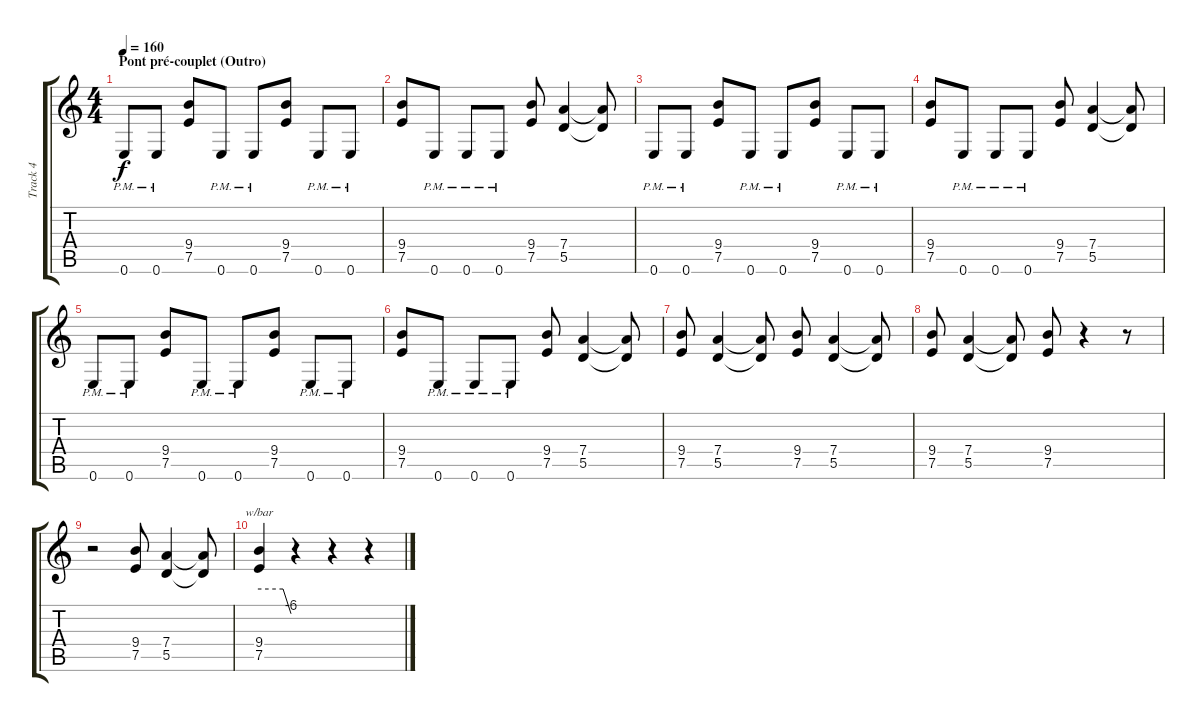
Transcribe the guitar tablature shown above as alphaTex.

\track ("Track 4" "Track 4") {instrument distortionguitar}
\staff {score tabs}
\tuning (E4 B3 G3 D3 A2 E2) {hide}
\ts (4 4)
\section ("" "Pont pré-couplet (Outro)")
\tempo 160
\clef g2
\ks c
0.6{pm}.8{dy f} 0.6{pm}.8 (9.4 7.5).8 0.6{pm}.8 0.6{pm}.8 (9.4 7.5).8 0.6{pm}.8 0.6{pm}.8 |
(9.4 7.5).8 0.6{pm}.8 0.6{pm}.8 0.6{pm}.8 (9.4 7.5).8 (7.4 5.5).4 (7.4{t} 5.5{t}).8 |
0.6{pm}.8 0.6{pm}.8 (9.4 7.5).8 0.6{pm}.8 0.6{pm}.8 (9.4 7.5).8 0.6{pm}.8 0.6{pm}.8 |
(9.4 7.5).8 0.6{pm}.8 0.6{pm}.8 0.6{pm}.8 (9.4 7.5).8 (7.4 5.5).4 (7.4{t} 5.5{t}).8 |
0.6{pm}.8 0.6{pm}.8 (9.4 7.5).8 0.6{pm}.8 0.6{pm}.8 (9.4 7.5).8 0.6{pm}.8 0.6{pm}.8 |
(9.4 7.5).8 0.6{pm}.8 0.6{pm}.8 0.6{pm}.8 (9.4 7.5).8 (7.4 5.5).4 (7.4{t} 5.5{t}).8 |
(9.4 7.5).8 (7.4 5.5).4 (7.4{t} 5.5{t}).8 (9.4 7.5).8 (7.4 5.5).4 (7.4{t} 5.5{t}).8 |
(9.4 7.5).8 (7.4 5.5).4 (7.4{t} 5.5{t}).8 (9.4 7.5).8 r.4 r.8 |
r.2 (9.4 7.5).8 (7.4 5.5).4 (7.4{t} 5.5{t}).8 |
(9.4 7.5).4{tbe (custom default 0 0 45 0 60 -24)} r.4 r.4 r.4
